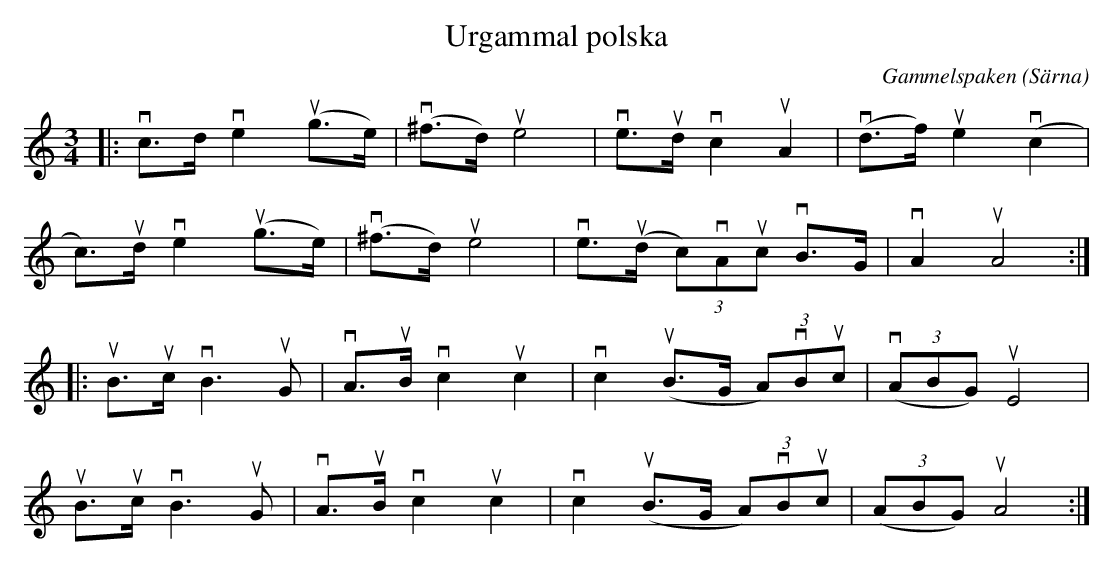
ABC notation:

X:1
T: Urgammal polska
C: Gammelspaken
O: Särna
M:3/4
L:1/8
K:Am
|: vc>d ve2 u(g>e) | v(^f>d) ue4 | ve>ud vc2 uA2 | v(d>f) ue2 v(c2 |
c)>ud ve2 u(g>e)| v(^f>d) ue4 | ve>(ud (3c)vAuc vB>G | vA2 uA4 :|:
uB>uc vB3 uG | vA>uB vc2 uc2 | vc2 u(B>G (3A)vBuc | ((3vABG) uE4 |
uB>uc vB3 uG | vA>uB vc2 uc2 | vc2 u(B>G (3A)vBuc | ((3ABG) uA4 :|
